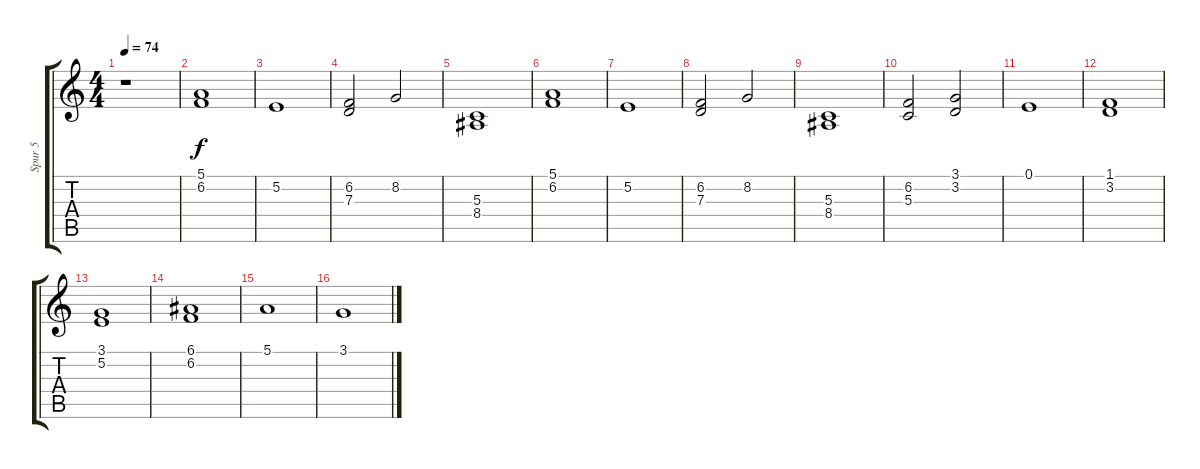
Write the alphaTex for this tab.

\track ("Spur 5" "Spur 5") {instrument frenchhorn}
\staff {score tabs}
\tuning (E4 B3 G3 D3 A2 E2) {hide}
\ts (4 4)
\tempo 74
\clef g2
\ks c
r.1{dy f instrument frenchhorn} |
(5.1 6.2).1{volume 11} |
5.2.1 |
(6.2 7.3).2 8.2.2 |
(5.3 8.4).1 |
(5.1 6.2).1 |
5.2.1 |
(6.2 7.3).2 8.2.2 |
(5.3 8.4).1 |
(6.2 5.3).2 (3.1 3.2).2 |
0.1.1 |
(1.1 3.2).1 |
(3.1 5.2).1 |
(6.1 6.2).1 |
5.1.1 |
3.1.1
